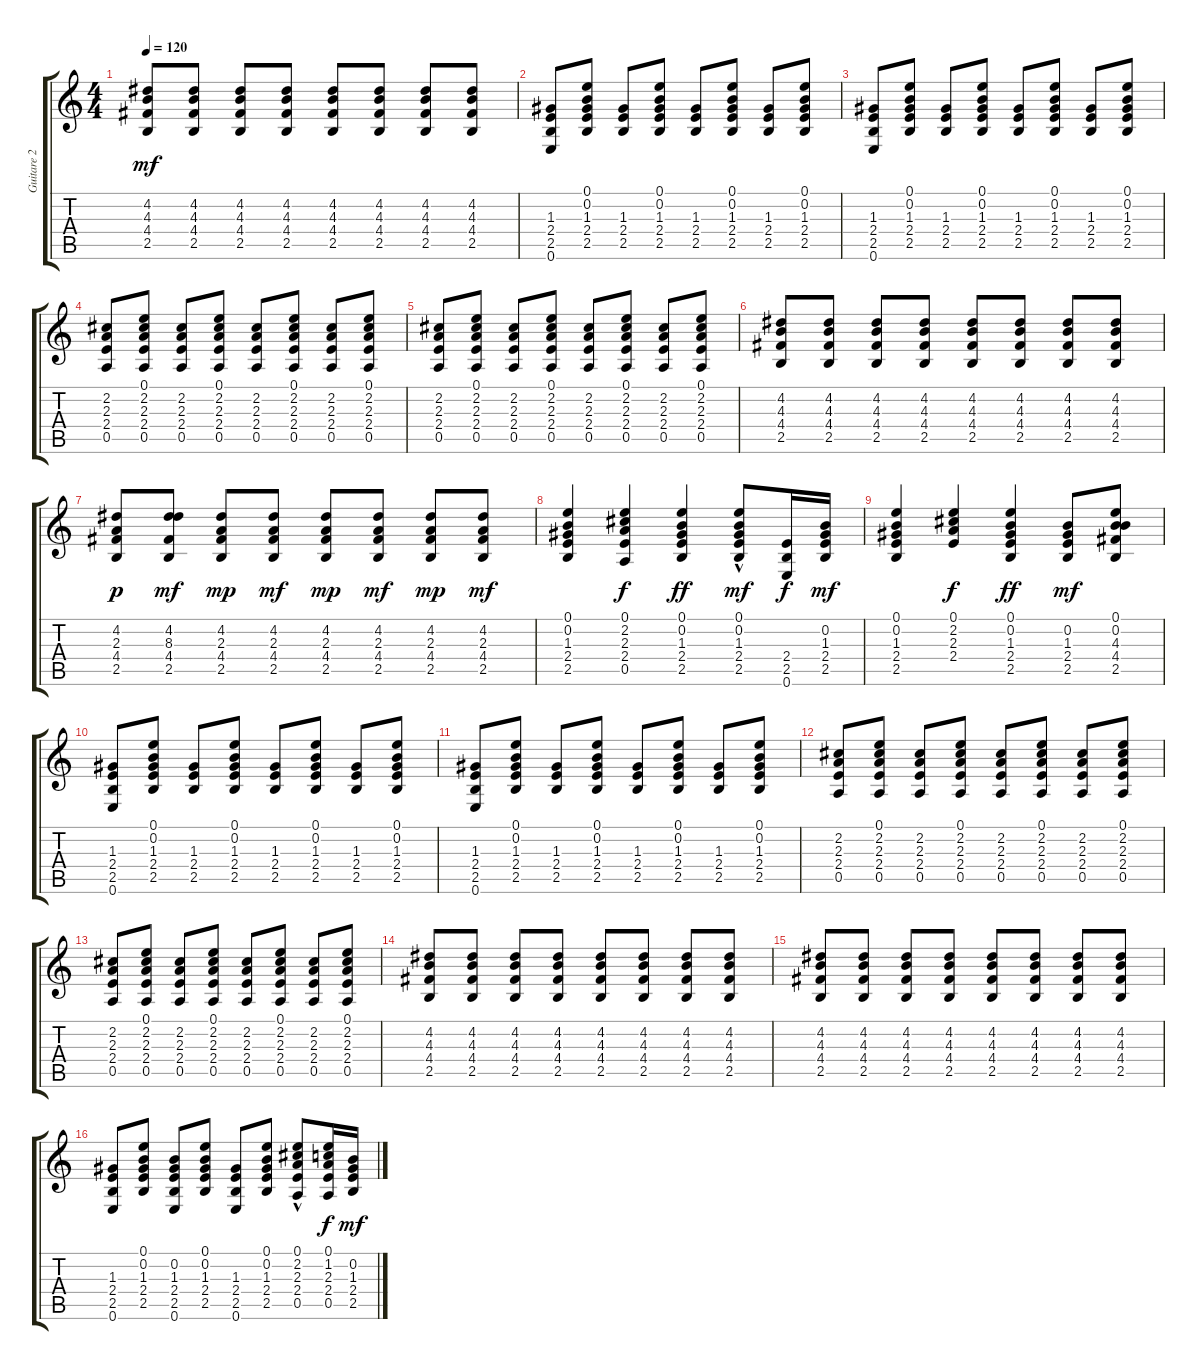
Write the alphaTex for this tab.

\track ("Guitare 2" "Guitare 2") {instrument acousticguitarsteel}
\staff {score tabs}
\tuning (E4 B3 G3 D3 A2 E2) {hide}
\ts (4 4)
\tempo 120
\clef g2
\ks c
(4.2 4.3 4.4 2.5).8{dy mf} (4.2 4.3 4.4 2.5).8 (4.2 4.3 4.4 2.5).8 (4.2 4.3 4.4 2.5).8 (4.2 4.3 4.4 2.5).8 (4.2 4.3 4.4 2.5).8 (4.2 4.3 4.4 2.5).8 (4.2 4.3 4.4 2.5).8 |
(1.3 2.4 2.5 0.6).8 (0.1 0.2 1.3 2.4 2.5).8 (1.3 2.4 2.5).8 (0.1 0.2 1.3 2.4 2.5).8 (1.3 2.4 2.5).8 (0.1 0.2 1.3 2.4 2.5).8 (1.3 2.4 2.5).8 (0.1 0.2 1.3 2.4 2.5).8 |
(1.3 2.4 2.5 0.6).8 (0.1 0.2 1.3 2.4 2.5).8 (1.3 2.4 2.5).8 (0.1 0.2 1.3 2.4 2.5).8 (1.3 2.4 2.5).8 (0.1 0.2 1.3 2.4 2.5).8 (1.3 2.4 2.5).8 (0.1 0.2 1.3 2.4 2.5).8 |
(2.2 2.3 2.4 0.5).8 (0.1 2.2 2.3 2.4 0.5).8 (2.2 2.3 2.4 0.5).8 (0.1 2.2 2.3 2.4 0.5).8 (2.2 2.3 2.4 0.5).8 (0.1 2.2 2.3 2.4 0.5).8 (2.2 2.3 2.4 0.5).8 (0.1 2.2 2.3 2.4 0.5).8 |
(2.2 2.3 2.4 0.5).8 (0.1 2.2 2.3 2.4 0.5).8 (2.2 2.3 2.4 0.5).8 (0.1 2.2 2.3 2.4 0.5).8 (2.2 2.3 2.4 0.5).8 (0.1 2.2 2.3 2.4 0.5).8 (2.2 2.3 2.4 0.5).8 (0.1 2.2 2.3 2.4 0.5).8 |
(4.2 4.3 4.4 2.5).8 (4.2 4.3 4.4 2.5).8 (4.2 4.3 4.4 2.5).8 (4.2 4.3 4.4 2.5).8 (4.2 4.3 4.4 2.5).8 (4.2 4.3 4.4 2.5).8 (4.2 4.3 4.4 2.5).8 (4.2 4.3 4.4 2.5).8 |
(4.2 2.3 4.4 2.5).8{dy p} (4.2 8.3 4.4 2.5).8{dy mf} (4.2 2.3 4.4 2.5).8{dy mp} (4.2 2.3 4.4 2.5).8{dy mf} (4.2 2.3 4.4 2.5).8{dy mp} (4.2 2.3 4.4 2.5).8{dy mf} (4.2 2.3 4.4 2.5).8{dy mp} (4.2 2.3 4.4 2.5).8{dy mf} |
(0.1 0.2 1.3 2.4 2.5).4 (0.1 2.2 2.3 2.4 0.5).4{dy f} (0.1 0.2 1.3 2.4 2.5).4{dy ff} (0.1{hac} 0.2{hac} 1.3 2.4 2.5).8{dy mf} (2.4 2.5 0.6).16{dy f} (0.2 1.3 2.4 2.5).16{dy mf} |
(0.1 0.2 1.3 2.4 2.5).4 (0.1 2.2 2.3 2.4).4{dy f} (0.1 0.2 1.3 2.4 2.5).4{dy ff} (0.2 1.3 2.4 2.5).8{dy mf} (0.1 0.2 4.3 4.4 2.5).8 |
(1.3 2.4 2.5 0.6).8 (0.1 0.2 1.3 2.4 2.5).8 (1.3 2.4 2.5).8 (0.1 0.2 1.3 2.4 2.5).8 (1.3 2.4 2.5).8 (0.1 0.2 1.3 2.4 2.5).8 (1.3 2.4 2.5).8 (0.1 0.2 1.3 2.4 2.5).8 |
(1.3 2.4 2.5 0.6).8 (0.1 0.2 1.3 2.4 2.5).8 (1.3 2.4 2.5).8 (0.1 0.2 1.3 2.4 2.5).8 (1.3 2.4 2.5).8 (0.1 0.2 1.3 2.4 2.5).8 (1.3 2.4 2.5).8 (0.1 0.2 1.3 2.4 2.5).8 |
(2.2 2.3 2.4 0.5).8 (0.1 2.2 2.3 2.4 0.5).8 (2.2 2.3 2.4 0.5).8 (0.1 2.2 2.3 2.4 0.5).8 (2.2 2.3 2.4 0.5).8 (0.1 2.2 2.3 2.4 0.5).8 (2.2 2.3 2.4 0.5).8 (0.1 2.2 2.3 2.4 0.5).8 |
(2.2 2.3 2.4 0.5).8 (0.1 2.2 2.3 2.4 0.5).8 (2.2 2.3 2.4 0.5).8 (0.1 2.2 2.3 2.4 0.5).8 (2.2 2.3 2.4 0.5).8 (0.1 2.2 2.3 2.4 0.5).8 (2.2 2.3 2.4 0.5).8 (0.1 2.2 2.3 2.4 0.5).8 |
(4.2 4.3 4.4 2.5).8 (4.2 4.3 4.4 2.5).8 (4.2 4.3 4.4 2.5).8 (4.2 4.3 4.4 2.5).8 (4.2 4.3 4.4 2.5).8 (4.2 4.3 4.4 2.5).8 (4.2 4.3 4.4 2.5).8 (4.2 4.3 4.4 2.5).8 |
(4.2 4.3 4.4 2.5).8 (4.2 4.3 4.4 2.5).8 (4.2 4.3 4.4 2.5).8 (4.2 4.3 4.4 2.5).8 (4.2 4.3 4.4 2.5).8 (4.2 4.3 4.4 2.5).8 (4.2 4.3 4.4 2.5).8 (4.2 4.3 4.4 2.5).8 |
(1.3 2.4 2.5 0.6).8 (0.1 0.2 1.3 2.4 2.5).8 (0.2 1.3 2.4 2.5 0.6).8 (0.1 0.2 1.3 2.4 2.5).8 (1.3 2.4 2.5 0.6).8 (0.1 0.2 1.3 2.4 2.5).8 (0.1{hac} 2.2{hac} 2.3 2.4 0.5).8 (0.1 1.2 2.3 2.4 0.5).16{dy f} (0.2 1.3 2.4 2.5).16{dy mf}
